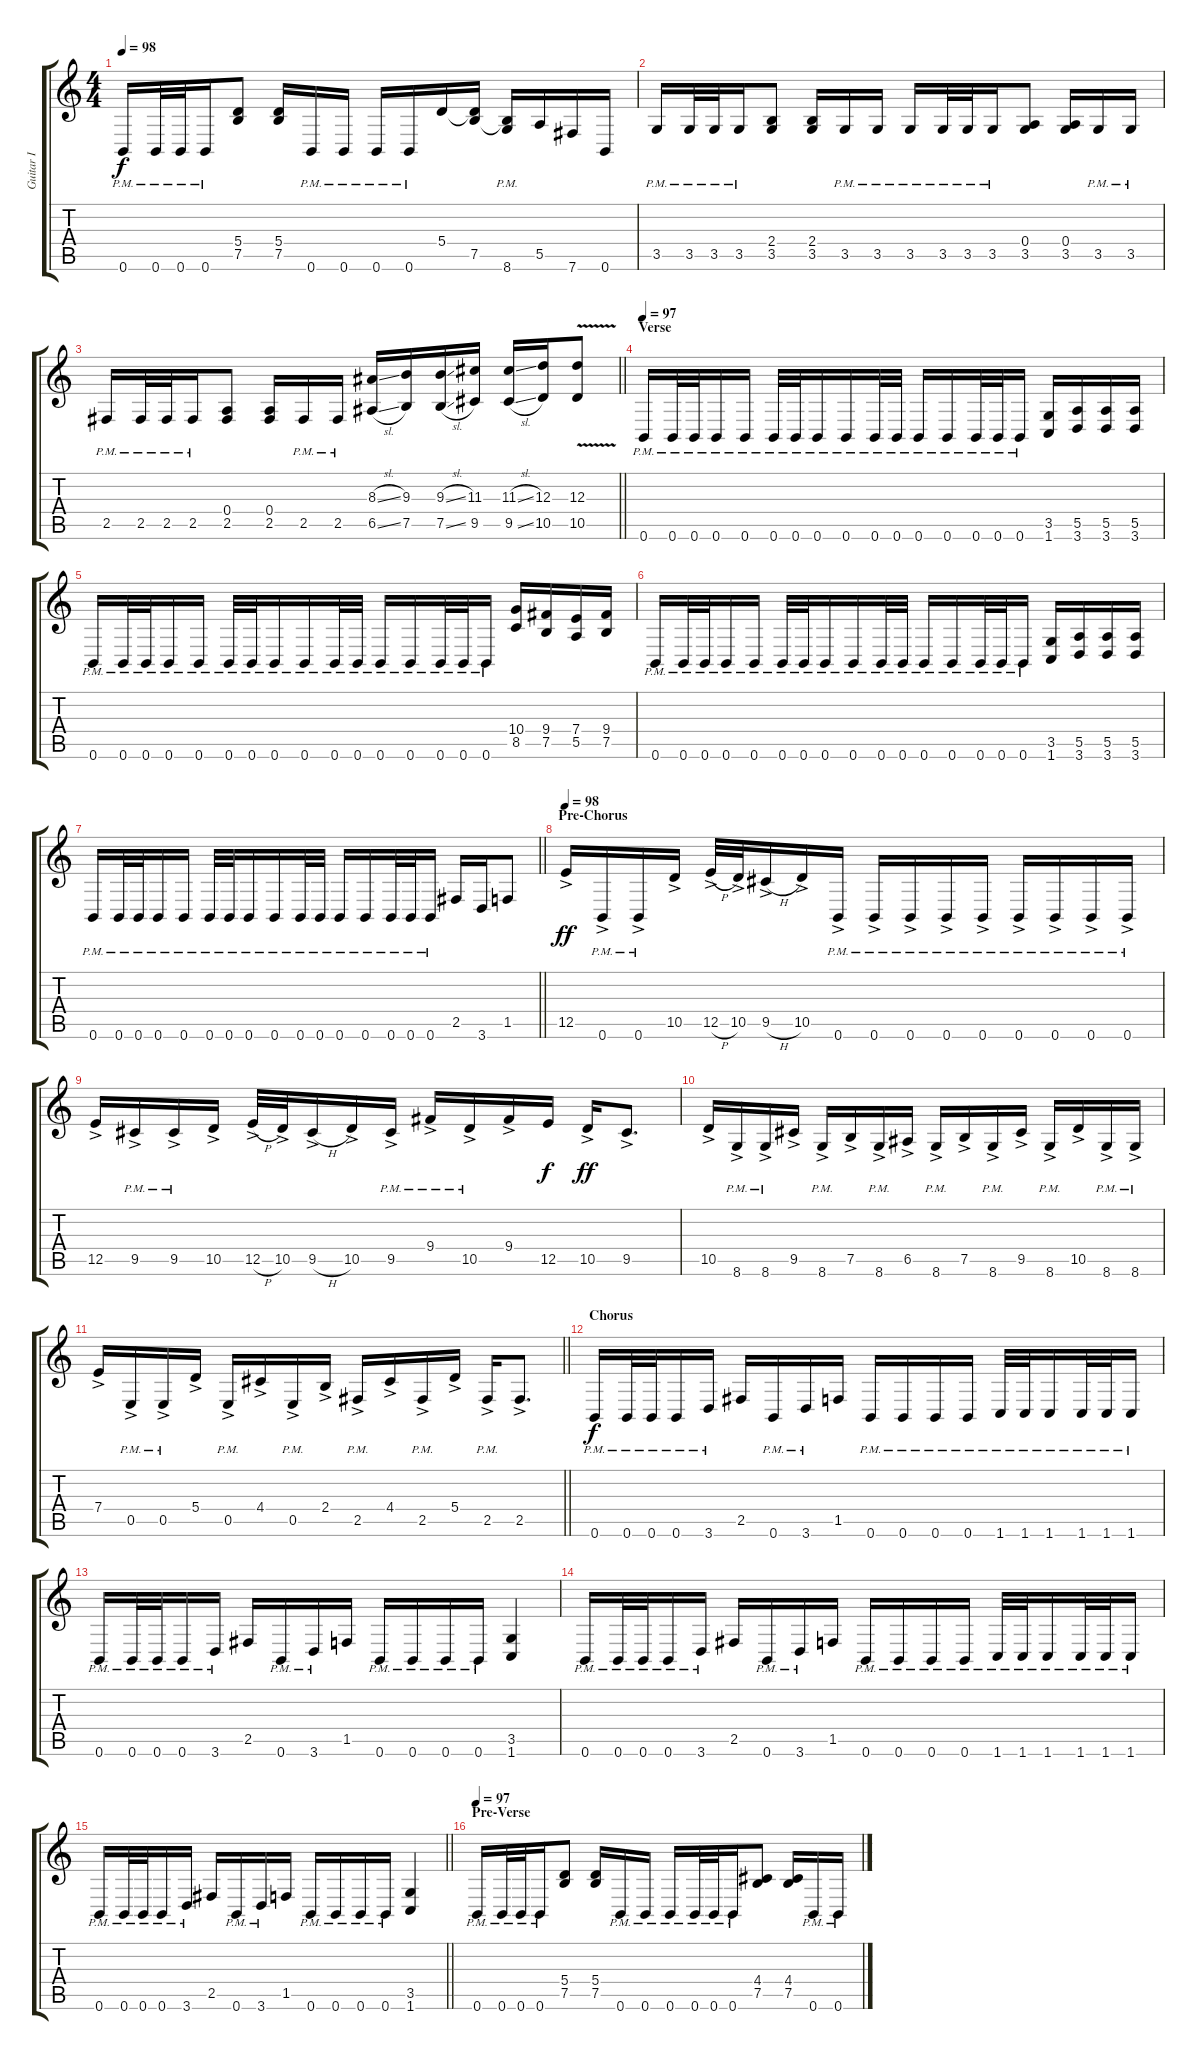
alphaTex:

\track ("Guitar I" "Guitar I") {instrument distortionguitar}
\staff {score tabs}
\tuning (B3 Gb3 D3 A2 E2 B1) {hide}
\ts (4 4)
\tempo 98
\clef g2
\ks c
0.6{pm}.16{dy f} 0.6{pm}.32 0.6{pm}.32 0.6{pm}.16 (5.4 7.5).8 (5.4 7.5).16 0.6{pm}.16 0.6{pm}.16 0.6{pm}.16 0.6{pm}.16 5.4.16 (5.4{t} 7.5).16 (7.5{t} 8.6{pm}).16 5.5.16 7.6.16 0.6.16 |
3.5{pm}.16 3.5{pm}.32 3.5{pm}.32 3.5{pm}.16 (2.4 3.5).8 (2.4 3.5).16 3.5{pm}.16 3.5{pm}.16 3.5{pm}.16 3.5{pm}.32 3.5{pm}.32 3.5{pm}.16 (0.4 3.5).8 (0.4 3.5).16 3.5{pm}.16 3.5{pm}.16 |
\barLineRight lightlight
2.5{pm}.16 2.5{pm}.32 2.5{pm}.32 2.5{pm}.16 (0.4 2.5).8 (0.4 2.5).16 2.5{pm}.16 2.5{pm}.16 (8.3{sl} 6.5{sl}).16{volume 12} (9.3 7.5).16 (9.3{sl} 7.5{sl}).16 (11.3 9.5).16 (11.3{sl} 9.5{sl}).16 (12.3 10.5).16 (12.3 10.5{v}).8 |
\section ("" "Verse")
\tempo 97
0.6{pm}.16{volume 16} 0.6{pm}.32 0.6{pm}.32 0.6{pm}.16 0.6{pm}.16 0.6{pm}.32 0.6{pm}.32 0.6{pm}.16 0.6{pm}.16 0.6{pm}.32 0.6{pm}.32 0.6{pm}.16 0.6{pm}.16 0.6{pm}.32 0.6{pm}.32 0.6{pm}.16 (3.5 1.6).16 (5.5 3.6).16 (5.5 3.6).16 (5.5 3.6).16 |
0.6{pm}.16 0.6{pm}.32 0.6{pm}.32 0.6{pm}.16 0.6{pm}.16 0.6{pm}.32 0.6{pm}.32 0.6{pm}.16 0.6{pm}.16 0.6{pm}.32 0.6{pm}.32 0.6{pm}.16 0.6{pm}.16 0.6{pm}.32 0.6{pm}.32 0.6{pm}.16 (10.4 8.5).16 (9.4 7.5).16 (7.4 5.5).16 (9.4 7.5).16 |
0.6{pm}.16 0.6{pm}.32 0.6{pm}.32 0.6{pm}.16 0.6{pm}.16 0.6{pm}.32 0.6{pm}.32 0.6{pm}.16 0.6{pm}.16 0.6{pm}.32 0.6{pm}.32 0.6{pm}.16 0.6{pm}.16 0.6{pm}.32 0.6{pm}.32 0.6{pm}.16 (3.5 1.6).16 (5.5 3.6).16 (5.5 3.6).16 (5.5 3.6).16 |
\barLineRight lightlight
0.6{pm}.16 0.6{pm}.32 0.6{pm}.32 0.6{pm}.16 0.6{pm}.16 0.6{pm}.32 0.6{pm}.32 0.6{pm}.16 0.6{pm}.16 0.6{pm}.32 0.6{pm}.32 0.6{pm}.16 0.6{pm}.16 0.6{pm}.32 0.6{pm}.32 0.6{pm}.16 2.5.16 3.6.16 1.5.8 |
\section ("" "Pre-Chorus")
\tempo 98
12.5{ac}.16{dy ff} 0.6{ac pm}.16 0.6{ac pm}.16 10.5{ac}.16 12.5{h ac}.32 10.5{ac}.32 9.5{h ac}.16 10.5{ac}.16 0.6{ac pm}.16 0.6{ac pm}.16 0.6{ac pm}.16 0.6{ac pm}.16 0.6{ac pm}.16 0.6{ac pm}.16 0.6{ac pm}.16 0.6{ac pm}.16 0.6{ac pm}.16 |
12.5{ac}.16 9.5{ac pm}.16 9.5{ac pm}.16 10.5{ac}.16 12.5{h ac}.32 10.5{ac}.32 9.5{h ac}.16 10.5{ac}.16 9.5{ac pm}.16 9.4{ac pm}.16 10.5{ac pm}.16 9.4{ac}.16 12.5.16{dy f} 10.5{ac}.16{dy ff} 9.5{ac}.8{d} |
10.5{ac}.16 8.6{ac pm}.16 8.6{ac pm}.16 9.5{ac}.16 8.6{ac pm}.16 7.5{ac}.16 8.6{ac pm}.16 6.5{ac}.16 8.6{ac pm}.16 7.5{ac}.16 8.6{ac pm}.16 9.5{ac}.16 8.6{ac pm}.16 10.5{ac}.16 8.6{ac pm}.16 8.6{ac pm}.16 |
\barLineRight lightlight
7.4{ac}.16 0.5{ac pm}.16 0.5{ac pm}.16 5.4{ac}.16 0.5{ac pm}.16 4.4{ac}.16 0.5{ac pm}.16 2.4{ac}.16 2.5{ac pm}.16 4.4{ac}.16 2.5{ac pm}.16 5.4{ac}.16 2.5{ac pm}.16 2.5{ac}.8{d} |
\section ("" "Chorus")
0.6{pm}.16{dy f} 0.6{pm}.32 0.6{pm}.32 0.6{pm}.16 3.6{pm}.16 2.5.16 0.6{pm}.16 3.6{pm}.16 1.5.16 0.6{pm}.16 0.6{pm}.16 0.6{pm}.16 0.6{pm}.16 1.6{pm}.32 1.6{pm}.32 1.6{pm}.16 1.6{pm}.32 1.6{pm}.32 1.6{pm}.16 |
0.6{pm}.16 0.6{pm}.32 0.6{pm}.32 0.6{pm}.16 3.6{pm}.16 2.5.16 0.6{pm}.16 3.6{pm}.16 1.5.16 0.6{pm}.16 0.6{pm}.16 0.6{pm}.16 0.6{pm}.16 (3.5 1.6).4 |
0.6{pm}.16 0.6{pm}.32 0.6{pm}.32 0.6{pm}.16 3.6{pm}.16 2.5.16 0.6{pm}.16 3.6{pm}.16 1.5.16 0.6{pm}.16 0.6{pm}.16 0.6{pm}.16 0.6{pm}.16 1.6{pm}.32 1.6{pm}.32 1.6{pm}.16 1.6{pm}.32 1.6{pm}.32 1.6{pm}.16 |
\barLineRight lightlight
0.6{pm}.16 0.6{pm}.32 0.6{pm}.32 0.6{pm}.16 3.6{pm}.16 2.5.16 0.6{pm}.16 3.6{pm}.16 1.5.16 0.6{pm}.16 0.6{pm}.16 0.6{pm}.16 0.6{pm}.16 (3.5 1.6).4 |
\section ("" "Pre-Verse")
\tempo 97
0.6{pm}.16 0.6{pm}.32 0.6{pm}.32 0.6{pm}.16 (5.4 7.5).8 (5.4 7.5).16 0.6{pm}.16 0.6{pm}.16 0.6{pm}.16 0.6{pm}.32 0.6{pm}.32 0.6{pm}.16 (4.4 7.5).8 (4.4 7.5).16 0.6{pm}.16 0.6{pm}.16
